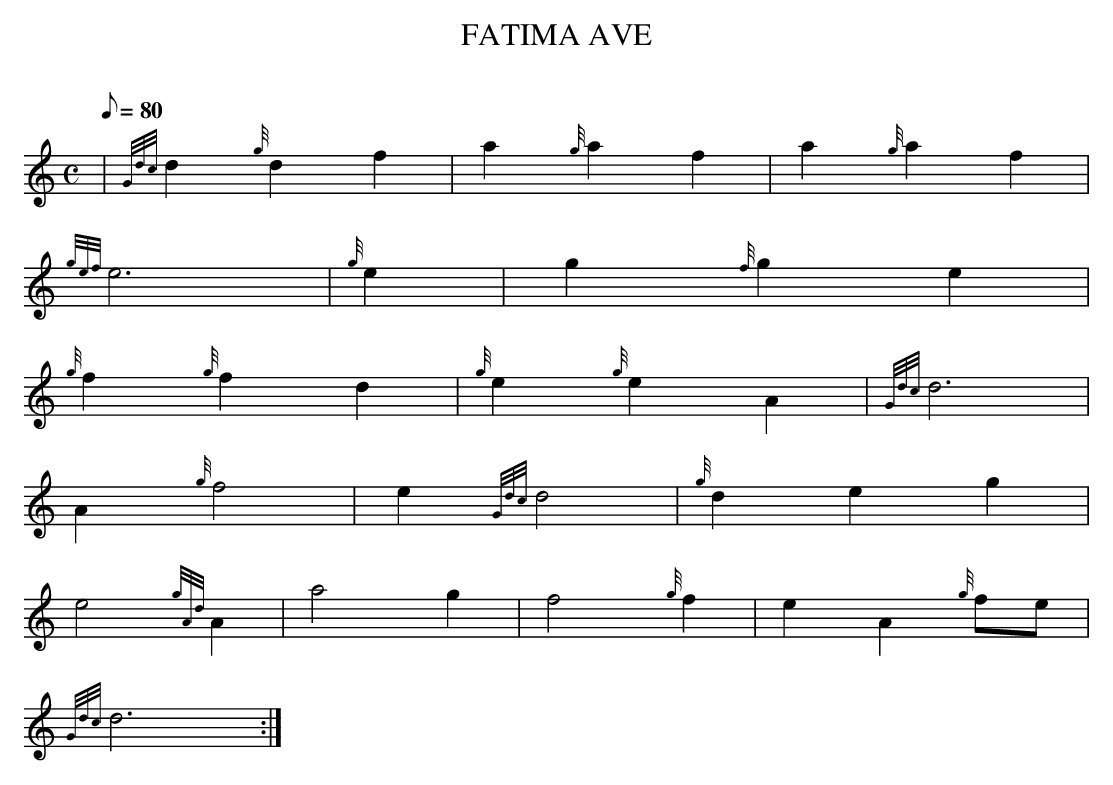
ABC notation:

X:1
T:FATIMA AVE
M:C
L:1/8
Q:80
C:
K:HP
| {Gdc}d2{g}d2f2 | \
a2{g}a2f2 | \
a2{g}a2f2 |
{gef}e6 | \
{g}e2 | \
g2{f}g2e2 |
{g}f2{g}f2d2 | \
{g}e2{g}e2A2 | \
{Gdc}d6 |
A2{g}f4 | \
e2{Gdc}d4 | \
{g}d2e2g2 |
e4{gAd}A2 | \
a4g2 | \
f4{g}f2 | \
e2A2{g}fe |
{Gdc}d6 :|
